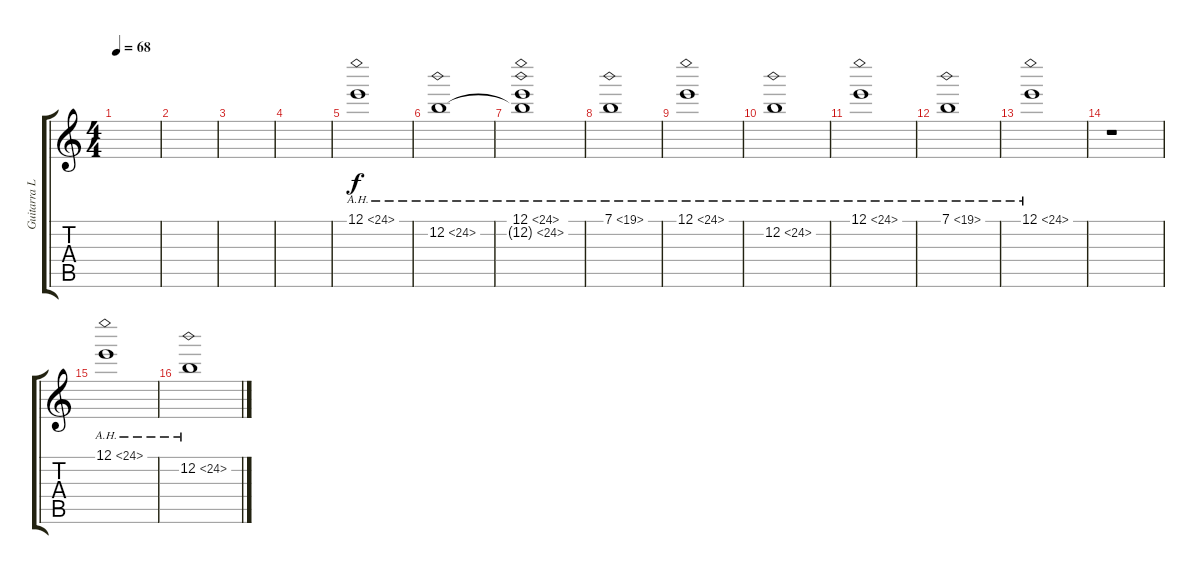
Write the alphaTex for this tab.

\track ("Guitarra Limpa" "Guitarra L") {instrument electricguitarclean}
\staff {score tabs}
\tuning (E4 B3 G3 D3 A2 E2) {hide}
\ts (4 4)
\tempo 68
\clef g2
\ks c
|
|
|
|
12.1{ah 12}.1 |
12.2{ah 12}.1 |
(12.1{ah 12} 12.2{ah 12 t}).1 |
7.1{ah 12}.1 |
12.1{ah 12}.1 |
12.2{ah 12}.1 |
12.1{ah 12}.1 |
7.1{ah 12}.1 |
12.1{ah 12}.1 |
r.1 |
12.1{ah 12}.1 |
12.2{ah 12}.1
